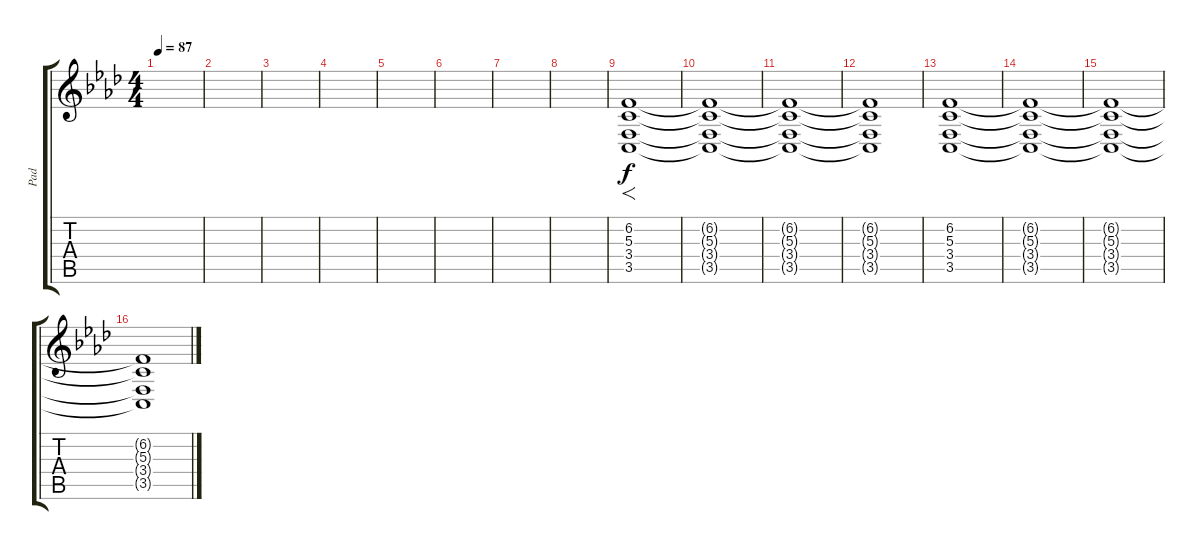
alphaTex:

\track ("Pad" "Pad") {instrument pad3polysynth}
\staff {score tabs}
\tuning (E4 B3 G3 D3 A2 E2) {hide}
\ts (4 4)
\tempo 87
\clef g2
\ks fminor
|
|
|
|
|
|
|
|
(6.2 5.3 3.4 3.5).1{f} |
(6.2{t} 5.3{t} 3.4{t} 3.5{t}).1 |
(6.2{t} 5.3{t} 3.4{t} 3.5{t}).1 |
(6.2{t} 5.3{t} 3.4{t} 3.5{t}).1 |
(6.2 5.3 3.4 3.5).1 |
(6.2{t} 5.3{t} 3.4{t} 3.5{t}).1 |
(6.2{t} 5.3{t} 3.4{t} 3.5{t}).1 |
(6.2{t} 5.3{t} 3.4{t} 3.5{t}).1
